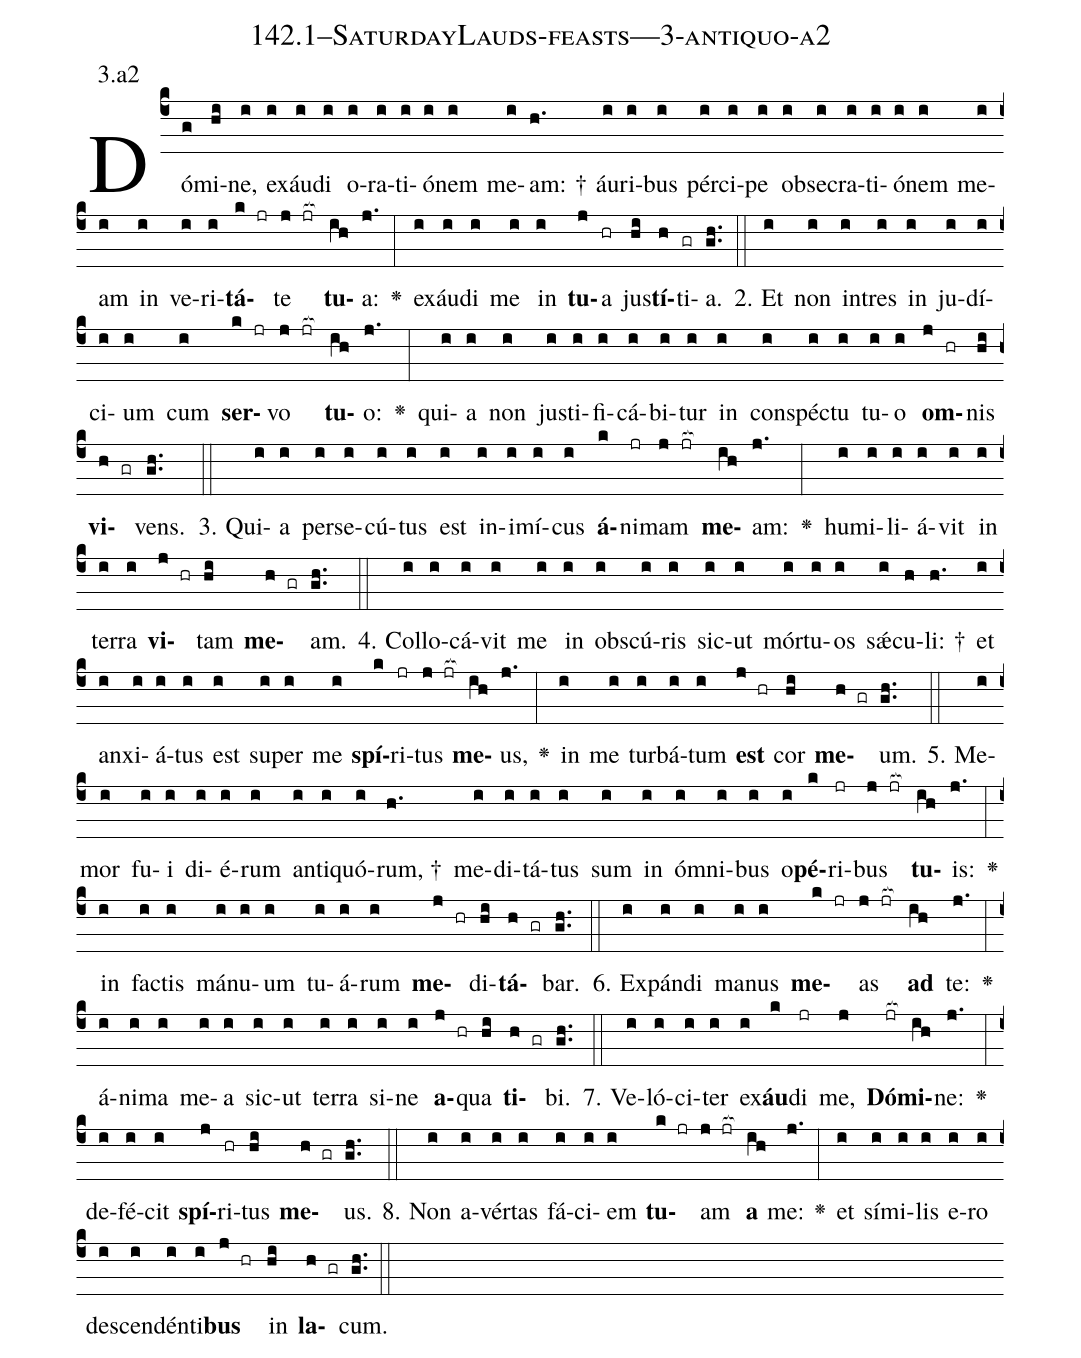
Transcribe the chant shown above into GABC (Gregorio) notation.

name: 142.1--SaturdayLauds-feasts---3-antiquo-a2;
annotation: 3.a2;
%%
(c4)Dó(g)mi(hi)ne,(i) ex(i)áu(i)di(i) o(i)ra(i)ti(i)ó(i)nem(i) me(i)am: †(h.) áu(i)ri(i)bus(i) pér(i)ci(i)pe(i) ob(i)se(i)cra(i)ti(i)ó(i)nem(i) me(i)am(i) in(i) ve(i)ri(i)<b>tá</b>(k jr)te(j jr[ocb:1{]) <b>tu</b>(ih[ocb:0}])a:(j.) <v>\greheightstar</v>(:) ex(i)áu(i)di(i) me(i) in(i) <b>tu</b>(j)a(hr) jus(hi)<b>tí</b>(h)ti(gr)a.(gh..) (::)
2. Et(i) non(i) in(i)tres(i) in(i) ju(i)dí(i)ci(i)um(i) cum(i) <b>ser</b>(k jr)vo(j jr[ocb:1{]) <b>tu</b>(ih[ocb:0}])o:(j.) <v>\greheightstar</v>(:) qui(i)a(i) non(i) jus(i)ti(i)fi(i)cá(i)bi(i)tur(i) in(i) con(i)spéc(i)tu(i) tu(i)o(i) <b>om</b>(j hr)nis(hi) <b>vi</b>(h gr)vens.(gh..) (::)
3. Qui(i)a(i) per(i)se(i)cú(i)tus(i) est(i) in(i)i(i)mí(i)cus(i) <b>á</b>(k)ni(jr)mam(j jr[ocb:1{]) <b>me</b>(ih[ocb:0}])am:(j.) <v>\greheightstar</v>(:) hu(i)mi(i)li(i)á(i)vit(i) in(i) ter(i)ra(i) <b>vi</b>(j hr)tam(hi) <b>me</b>(h gr)am.(gh..) (::)
4. Col(i)lo(i)cá(i)vit(i) me(i) in(i) obs(i)cú(i)ris(i) sic(i)ut(i) mór(i)tu(i)os(i) sǽ(i)cu(h)li: †(h.) et(i) an(i)xi(i)á(i)tus(i) est(i) su(i)per(i) me(i) <b>spí</b>(k)ri(jr)tus(j jr[ocb:1{]) <b>me</b>(ih[ocb:0}])us,(j.) <v>\greheightstar</v>(:) in(i) me(i) tur(i)bá(i)tum(i) <b>est</b>(j hr) cor(hi) <b>me</b>(h gr)um.(gh..) (::)
5. Me(i)mor(i) fu(i)i(i) di(i)é(i)rum(i) an(i)ti(i)quó(i)rum, †(h.) me(i)di(i)tá(i)tus(i) sum(i) in(i) óm(i)ni(i)bus(i) o(i)<b>pé</b>(k)ri(jr)bus(j jr[ocb:1{]) <b>tu</b>(ih[ocb:0}])is:(j.) <v>\greheightstar</v>(:) in(i) fac(i)tis(i) má(i)nu(i)um(i) tu(i)á(i)rum(i) <b>me</b>(j hr)di(hi)<b>tá</b>(h gr)bar.(gh..) (::)
6. Ex(i)pán(i)di(i) ma(i)nus(i) <b>me</b>(k jr)as(j jr[ocb:1{]) <b>ad</b>(ih[ocb:0}]) te:(j.) <v>\greheightstar</v>(:) á(i)ni(i)ma(i) me(i)a(i) sic(i)ut(i) ter(i)ra(i) si(i)ne(i) <b>a</b>(j hr)qua(hi) <b>ti</b>(h gr)bi.(gh..) (::)
7. Ve(i)ló(i)ci(i)ter(i) ex(i)<b>áu</b>(k)di(jr) me,(j) <b>Dó</b>(jr[ocb:1{])<b>mi</b>(ih[ocb:0}])ne:(j.) <v>\greheightstar</v>(:) de(i)fé(i)cit(i) <b>spí</b>(j)ri(hr)tus(hi) <b>me</b>(h gr)us.(gh..) (::)
8. Non(i) a(i)vér(i)tas(i) fá(i)ci(i)em(i) <b>tu</b>(k jr)am(j jr[ocb:1{]) <b>a</b>(ih[ocb:0}]) me:(j.) <v>\greheightstar</v>(:) et(i) sí(i)mi(i)lis(i) e(i)ro(i) de(i)scen(i)dén(i)ti(i)<b>bus</b>(j hr) in(hi) <b>la</b>(h gr)cum.(gh..) (::)
